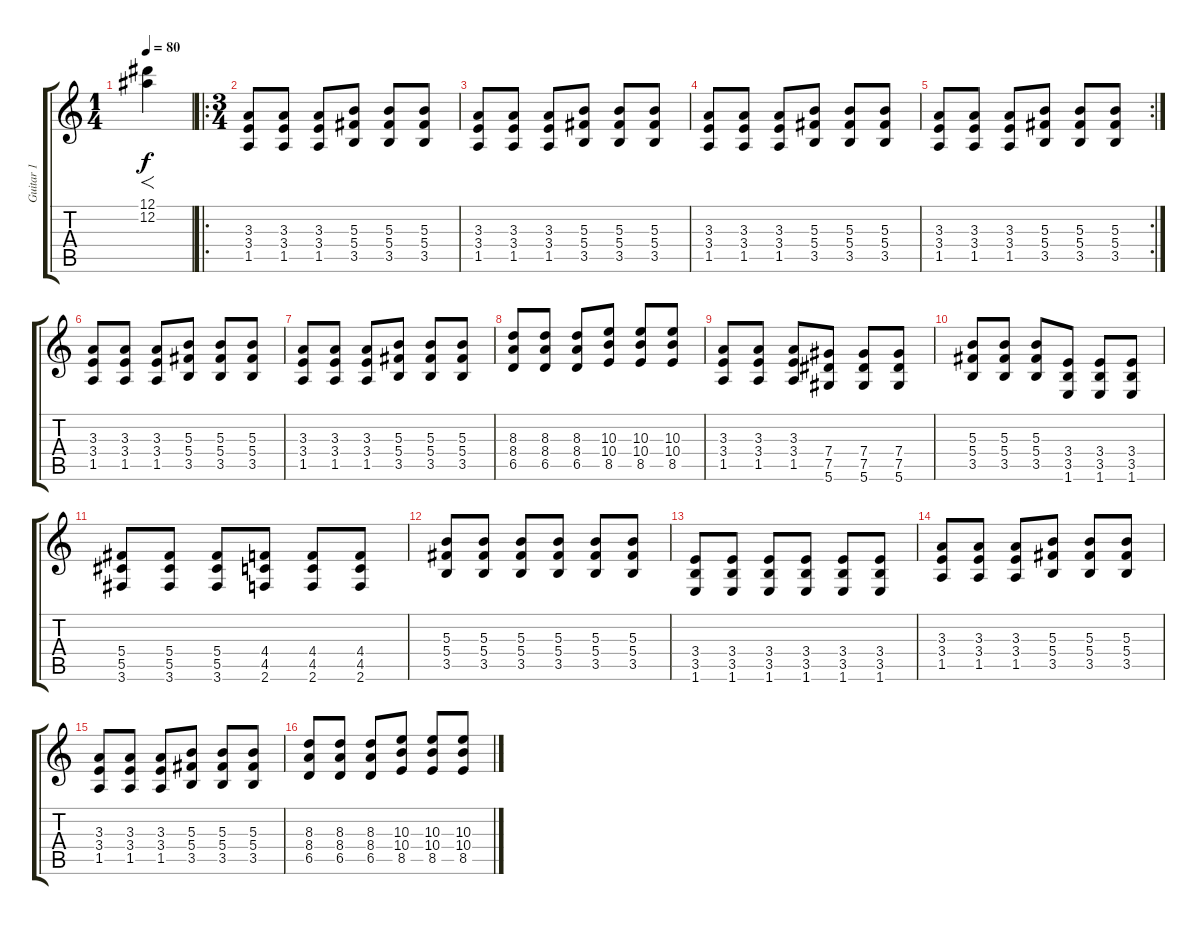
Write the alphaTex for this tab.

\track ("Guitar 1" "Guitar 1") {instrument distortionguitar}
\staff {score tabs}
\tuning (Eb4 Bb3 Gb3 Db3 Ab2 Eb2) {hide}
\ts (1 4)
\tempo 80
\clef g2
\ks c
(12.1 12.2).4{f dy f instrument distortionguitar} |
\ro
\ts (3 4)
(3.3 3.4 1.5).8 (3.3 3.4 1.5).8 (3.3 3.4 1.5).8 (5.3 5.4 3.5).8 (5.3 5.4 3.5).8 (5.3 5.4 3.5).8 |
(3.3 3.4 1.5).8 (3.3 3.4 1.5).8 (3.3 3.4 1.5).8 (5.3 5.4 3.5).8 (5.3 5.4 3.5).8 (5.3 5.4 3.5).8 |
(3.3 3.4 1.5).8 (3.3 3.4 1.5).8 (3.3 3.4 1.5).8 (5.3 5.4 3.5).8 (5.3 5.4 3.5).8 (5.3 5.4 3.5).8 |
\rc 2
(3.3 3.4 1.5).8 (3.3 3.4 1.5).8 (3.3 3.4 1.5).8 (5.3 5.4 3.5).8 (5.3 5.4 3.5).8 (5.3 5.4 3.5).8 |
(3.3 3.4 1.5).8 (3.3 3.4 1.5).8 (3.3 3.4 1.5).8 (5.3 5.4 3.5).8 (5.3 5.4 3.5).8 (5.3 5.4 3.5).8 |
(3.3 3.4 1.5).8 (3.3 3.4 1.5).8 (3.3 3.4 1.5).8 (5.3 5.4 3.5).8 (5.3 5.4 3.5).8 (5.3 5.4 3.5).8 |
(8.3 8.4 6.5).8 (8.3 8.4 6.5).8 (8.3 8.4 6.5).8 (10.3 10.4 8.5).8 (10.3 10.4 8.5).8 (10.3 10.4 8.5).8 |
(3.3 3.4 1.5).8 (3.3 3.4 1.5).8 (3.3 3.4 1.5).8 (7.4 7.5 5.6).8 (7.4 7.5 5.6).8 (7.4 7.5 5.6).8 |
(5.3 5.4 3.5).8 (5.3 5.4 3.5).8 (5.3 5.4 3.5).8 (3.4 3.5 1.6).8 (3.4 3.5 1.6).8 (3.4 3.5 1.6).8 |
(5.4 5.5 3.6).8 (5.4 5.5 3.6).8 (5.4 5.5 3.6).8 (4.4 4.5 2.6).8 (4.4 4.5 2.6).8 (4.4 4.5 2.6).8 |
(5.3 5.4 3.5).8 (5.3 5.4 3.5).8 (5.3 5.4 3.5).8 (5.3 5.4 3.5).8 (5.3 5.4 3.5).8 (5.3 5.4 3.5).8 |
(3.4 3.5 1.6).8 (3.4 3.5 1.6).8 (3.4 3.5 1.6).8 (3.4 3.5 1.6).8 (3.4 3.5 1.6).8 (3.4 3.5 1.6).8 |
(3.3 3.4 1.5).8 (3.3 3.4 1.5).8 (3.3 3.4 1.5).8 (5.3 5.4 3.5).8 (5.3 5.4 3.5).8 (5.3 5.4 3.5).8 |
(3.3 3.4 1.5).8 (3.3 3.4 1.5).8 (3.3 3.4 1.5).8 (5.3 5.4 3.5).8 (5.3 5.4 3.5).8 (5.3 5.4 3.5).8 |
(8.3 8.4 6.5).8 (8.3 8.4 6.5).8 (8.3 8.4 6.5).8 (10.3 10.4 8.5).8 (10.3 10.4 8.5).8 (10.3 10.4 8.5).8
